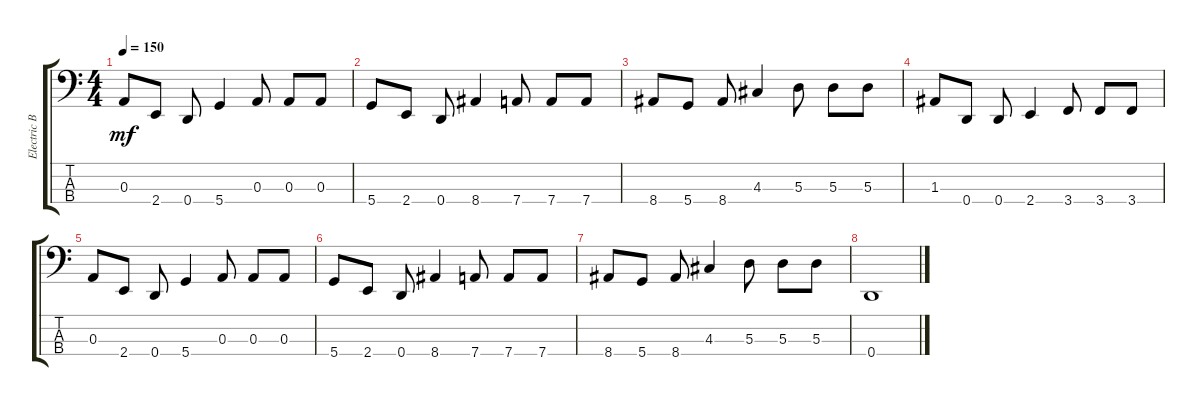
\track ("Electric Bass" "Electric B") {instrument electricbassfinger}
\staff {score tabs}
\tuning (G2 D2 A1 D1) {hide}
\ts (4 4)
\tempo 150
\clef f4
\ks c
0.3.8{dy mf} 2.4.8 0.4.8 5.4.4 0.3.8 0.3.8 0.3.8 |
5.4.8 2.4.8 0.4.8 8.4.4 7.4.8 7.4.8 7.4.8 |
8.4.8 5.4.8 8.4.8 4.3.4 5.3.8 5.3.8 5.3.8 |
1.3.8 0.4.8 0.4.8 2.4.4 3.4.8 3.4.8 3.4.8 |
0.3.8 2.4.8 0.4.8 5.4.4 0.3.8 0.3.8 0.3.8 |
5.4.8 2.4.8 0.4.8 8.4.4 7.4.8 7.4.8 7.4.8 |
8.4.8 5.4.8 8.4.8 4.3.4 5.3.8 5.3.8 5.3.8 |
0.4.1
